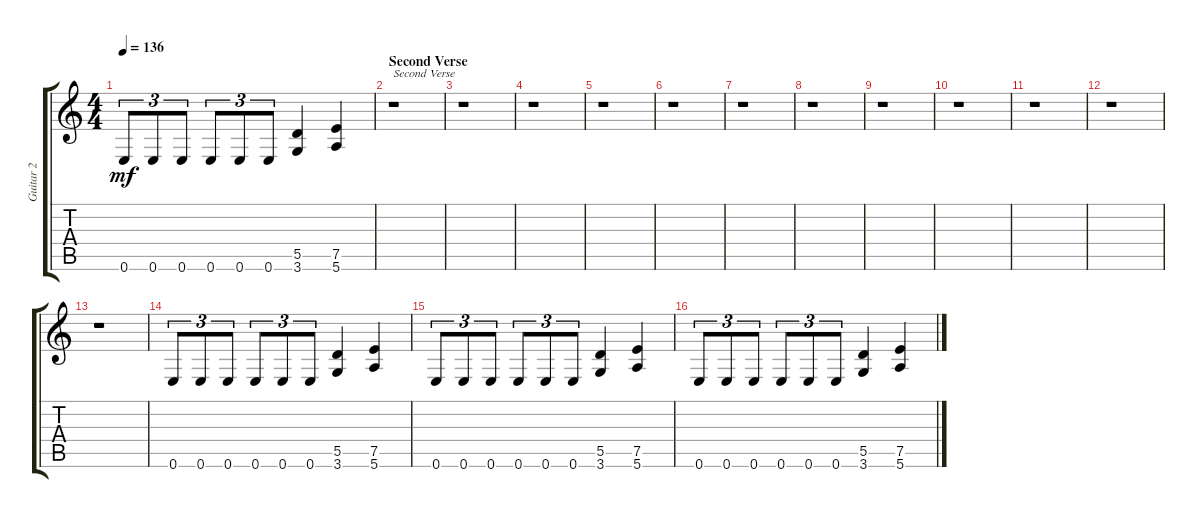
\track ("Guitar 2" "Guitar 2") {instrument distortionguitar}
\staff {score tabs}
\tuning (E4 B3 G3 D3 A2 E2) {hide}
\ts (4 4)
\tempo 136
\clef g2
\ks c
0.6.8{tu (3 2) dy mf} 0.6.8{tu (3 2)} 0.6.8{tu (3 2)} 0.6.8{tu (3 2)} 0.6.8{tu (3 2)} 0.6.8{tu (3 2)} (5.5 3.6).4 (7.5 5.6).4 |
\section ("" "Second Verse")
r.1{txt "Second Verse"} |
r.1 |
r.1 |
r.1 |
r.1 |
r.1 |
r.1 |
r.1 |
r.1 |
r.1 |
r.1 |
r.1 |
0.6.8{tu (3 2)} 0.6.8{tu (3 2)} 0.6.8{tu (3 2)} 0.6.8{tu (3 2)} 0.6.8{tu (3 2)} 0.6.8{tu (3 2)} (5.5 3.6).4 (7.5 5.6).4 |
0.6.8{tu (3 2)} 0.6.8{tu (3 2)} 0.6.8{tu (3 2)} 0.6.8{tu (3 2)} 0.6.8{tu (3 2)} 0.6.8{tu (3 2)} (5.5 3.6).4 (7.5 5.6).4 |
0.6.8{tu (3 2)} 0.6.8{tu (3 2)} 0.6.8{tu (3 2)} 0.6.8{tu (3 2)} 0.6.8{tu (3 2)} 0.6.8{tu (3 2)} (5.5 3.6).4 (7.5 5.6).4
